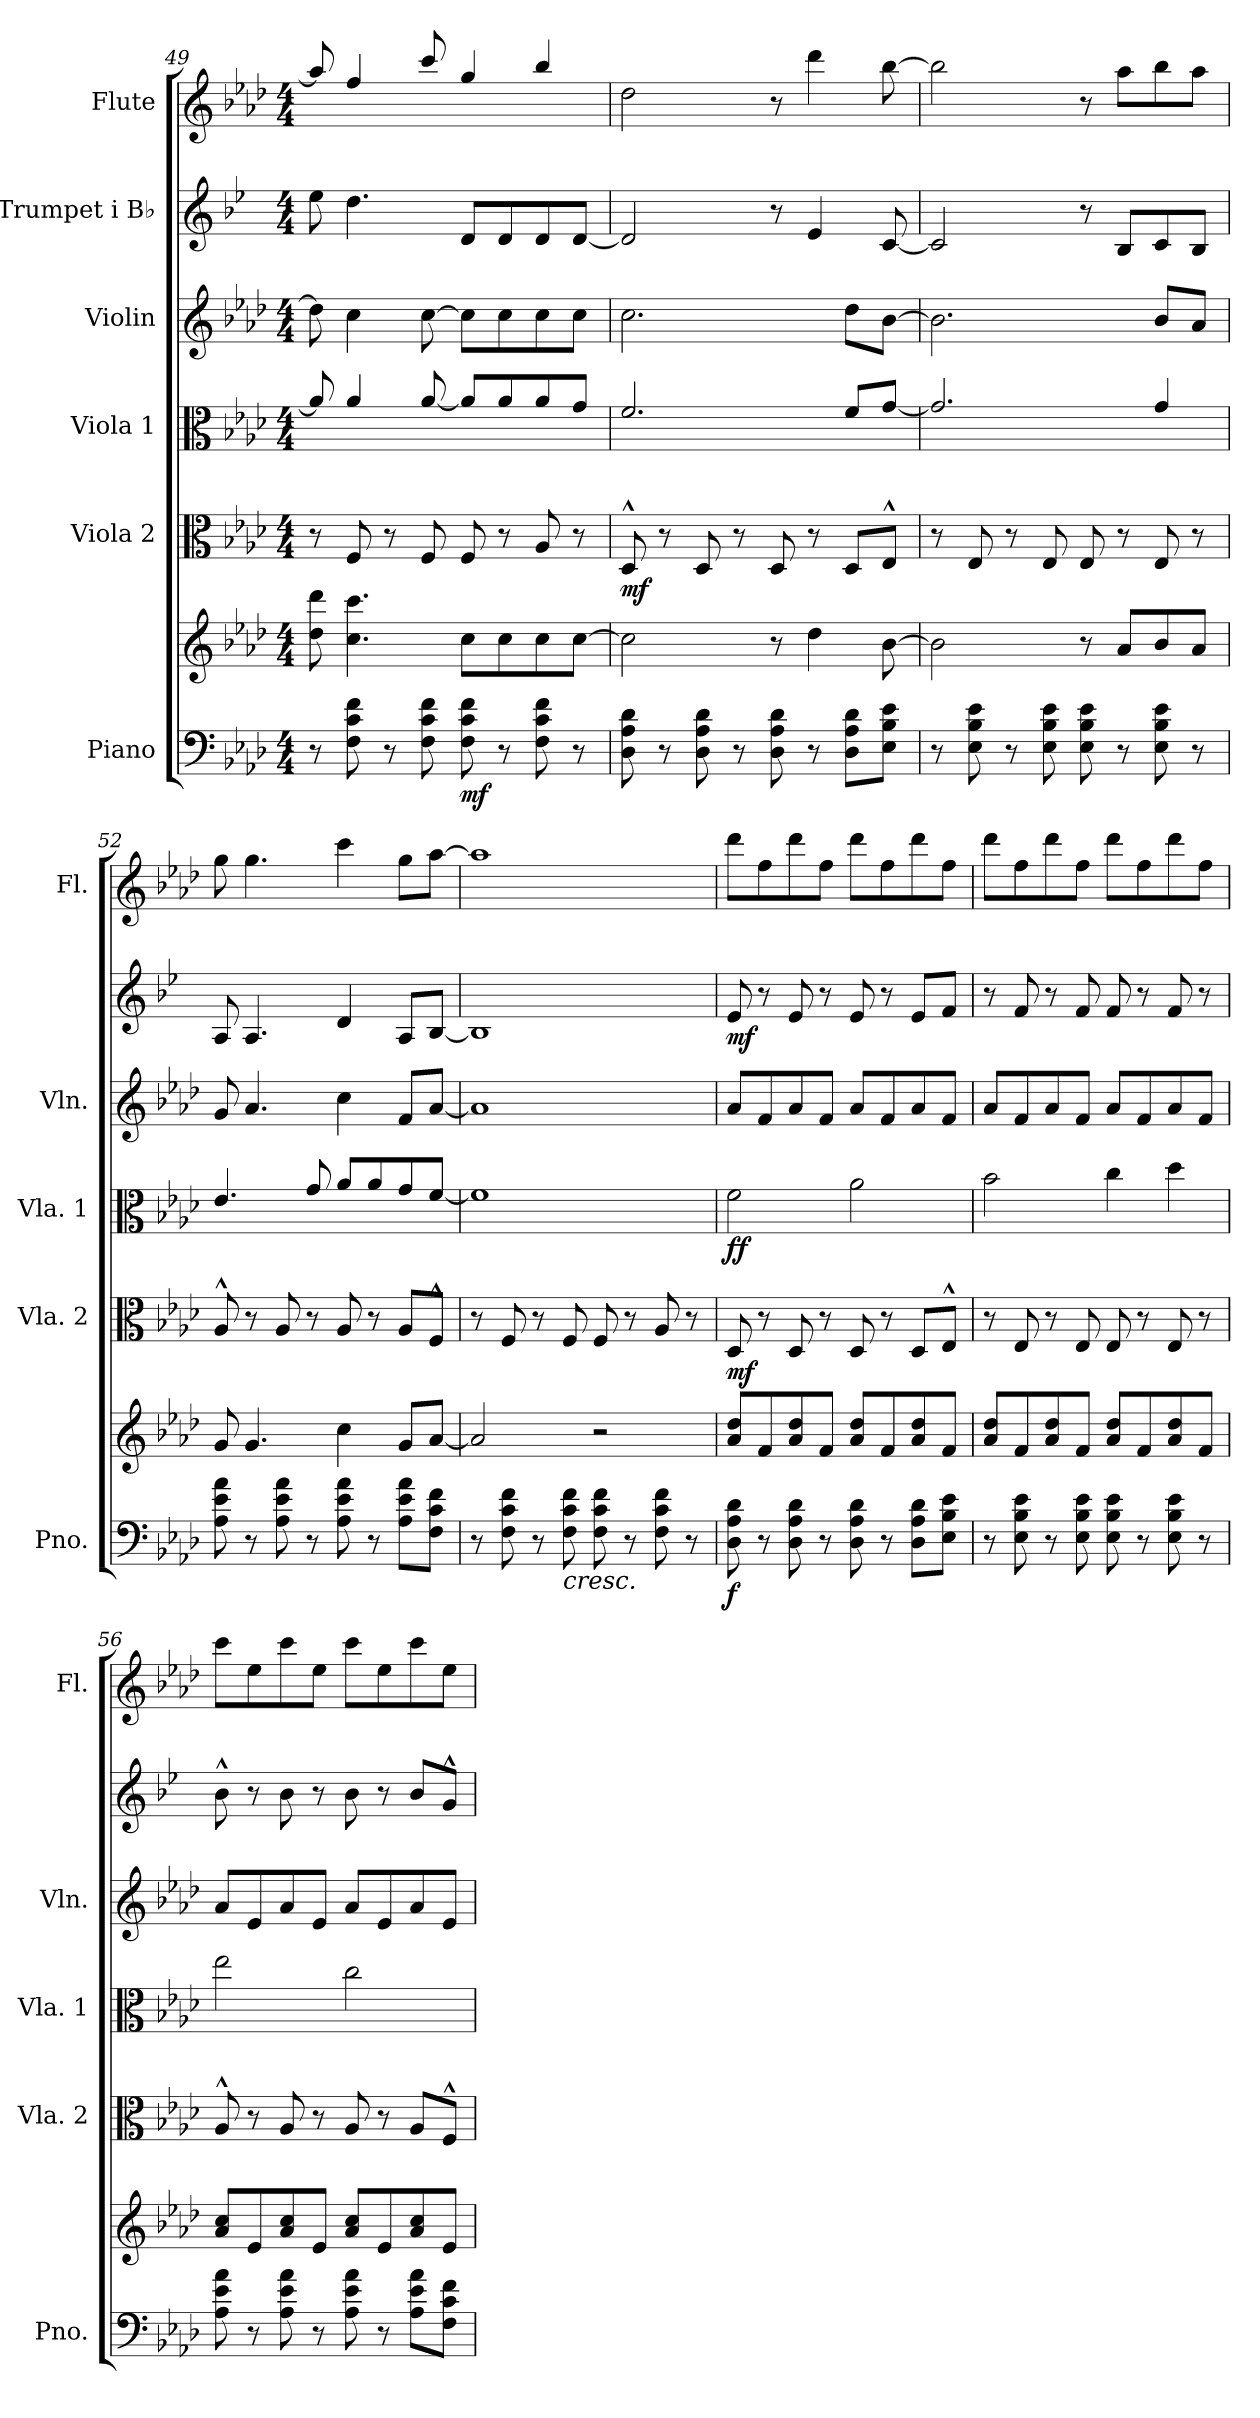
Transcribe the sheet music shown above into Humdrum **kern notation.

**kern	**kern	**dynam	**kern	**dynam	**kern	**dynam	**kern	**kern	**dynam	**kern
*part6	*part6	*part6	*part5	*part5	*part4	*part4	*part3	*part2	*part2	*part1
*staff7	*staff6	*staff6/7	*staff5	*staff5	*staff4	*staff4	*staff3	*staff2	*staff2	*staff1
*I"Piano	*	*	*I"Viola 2	*	*I"Viola 1	*	*I"Violin	*I"Trumpet i B♭	*	*I"Flute
*I'Pno.	*	*	*I'Vla. 2	*	*I'Vla. 1	*	*I'Vln.	*	*	*I'Fl.
!!LO:PB:g=z
*clefF4	*clefG2	*	*clefC3	*	*clefC3	*	*clefG2	*clefG2	*	*clefG2
*	*	*	*	*	*	*	*	*ITrd1c2	*	*
*k[b-e-a-d-]	*k[b-e-a-d-]	*	*k[b-e-a-d-]	*	*k[b-e-a-d-]	*	*k[b-e-a-d-]	*k[b-e-a-d-]	*	*k[b-e-a-d-]
*M4/4	*M4/4	*	*M4/4	*	*M4/4	*	*M4/4	*M4/4	*	*M4/4
=49	=49	=49	=49	=49	=49	=49	=49	=49	=49	=49
8r	8dd-\ 8ddd-\	.	8r	.	8a-/]	.	8dd-\]	8dd-\	.	8aa-/]
8F\ 8c\ 8f\	4.cc\ 4.ccc\	.	8F/	.	4a-/	.	4cc\	4.cc\	.	4ff/
8r	.	.	8r	.	.	.	.	.	.	.
8F\ 8c\ 8f\	.	.	8F/	.	[8a-/	.	[8cc\	.	.	8ccc/
!	!	!LO:DY:b=2	!	!	!	!	!	!	!	!
8F\ 8c\ 8f\	8cc\L	mf	8F/	.	8a-/L]	.	8cc\L]	8c/L	.	4gg/
8r	8cc\	.	8r	.	8a-/	.	8cc\	8c/	.	.
8F\ 8c\ 8f\	8cc\	.	8A-/	.	8a-/	.	8cc\	8c/	.	4bb-/
8r	[8cc\J	.	8r	.	8g/J	.	8cc\J	[8c/J	.	.
=50	=50	=50	=50	=50	=50	=50	=50	=50	=50	=50
!	!	!	!	!LO:DY:b	!	!	!	!	!	!
8D-\ 8A-\ 8d-\	2cc\]	.	8D-^^/	mf	2.f/	.	2.cc\	2c/]	.	2dd-\
8r	.	.	8r	.	.	.	.	.	.	.
8D-\ 8A-\ 8d-\	.	.	8D-/	.	.	.	.	.	.	.
8r	.	.	8r	.	.	.	.	.	.	.
8D-\ 8A-\ 8d-\	8r	.	8D-/	.	.	.	.	8r	.	8r
8r	4dd-\	.	8r	.	.	.	.	4d-/	.	4ddd-\
8D-\ 8A-\ 8d-\L	.	.	8D-/L	.	8f/L	.	8dd-\L	.	.	.
8E-\ 8B-\ 8e-\J	[8b-\	.	8E-^^/J	.	[8g/J	.	[8b-\J	[8B-/	.	[8bb-\
=51	=51	=51	=51	=51	=51	=51	=51	=51	=51	=51
8r	2b-\]	.	8r	.	2.g/]	.	2.b-\]	2B-/]	.	2bb-\]
8E-\ 8B-\ 8e-\	.	.	8E-/	.	.	.	.	.	.	.
8r	.	.	8r	.	.	.	.	.	.	.
8E-\ 8B-\ 8e-\	.	.	8E-/	.	.	.	.	.	.	.
8E-\ 8B-\ 8e-\	8r	.	8E-/	.	.	.	.	8r	.	8r
8r	8a-/L	.	8r	.	.	.	.	8A-/L	.	8aa-\L
8E-\ 8B-\ 8e-\	8b-/	.	8E-/	.	4g/	.	8b-/L	8B-/	.	8bb-\
8r	8a-/J	.	8r	.	.	.	8a-/J	8A-/J	.	8aa-\J
=52	=52	=52	=52	=52	=52	=52	=52	=52	=52	=52
8A-\ 8e-\ 8a-\	8g/	.	8A-^^/	.	4.e-/	.	8g/	8G/	.	8gg\
8r	4.g/	.	8r	.	.	.	4.a-/	4.G/	.	4.gg\
8A-\ 8e-\ 8a-\	.	.	8A-/	.	.	.	.	.	.	.
8r	.	.	8r	.	8g/	.	.	.	.	.
8A-\ 8e-\ 8a-\	4cc\	.	8A-/	.	8a-/L	.	4cc\	4c/	.	4ccc\
8r	.	.	8r	.	8a-/	.	.	.	.	.
8A-\ 8e-\ 8a-\L	8g/L	.	8A-/L	.	8g/	.	8f/L	8G/L	.	8gg\L
8F\ 8c\ 8f\J	[8a-/J	.	8F^^/J	.	[8f/J	.	[8a-/J	[8A-/J	.	[8aa-\J
=53	=53	=53	=53	=53	=53	=53	=53	=53	=53	=53
8r	2a-/]	.	8r	.	1f]	.	1a-]	1A-]	.	1aa-]
8F\ 8c\ 8f\	.	.	8F/	.	.	.	.	.	.	.
8r	.	.	8r	.	.	.	.	.	.	.
!LO:TX:b:i:t=cresc.	!	!	!	!	!	!	!	!	!	!
8F\ 8c\ 8f\	.	.	8F/	.	.	.	.	.	.	.
8F\ 8c\ 8f\	2r	.	8F/	.	.	.	.	.	.	.
8r	.	.	8r	.	.	.	.	.	.	.
8F\ 8c\ 8f\	.	.	8A-/	.	.	.	.	.	.	.
8r	.	.	8r	.	.	.	.	.	.	.
=54	=54	=54	=54	=54	=54	=54	=54	=54	=54	=54
!	!	!LO:DY:b=2	!	!LO:DY:b	!	!LO:DY:b	!	!	!LO:DY:b	!
8D-\ 8A-\ 8d-\	8a-/ 8dd-/L	f	8D-/	mf	2f\	ff	8a-/L	8d-/	mf	8ddd-\L
8r	8f/	.	8r	.	.	.	8f/	8r	.	8ff\
8D-\ 8A-\ 8d-\	8a-/ 8dd-/	.	8D-/	.	.	.	8a-/	8d-/	.	8ddd-\
8r	8f/J	.	8r	.	.	.	8f/J	8r	.	8ff\J
8D-\ 8A-\ 8d-\	8a-/ 8dd-/L	.	8D-/	.	2a-\	.	8a-/L	8d-/	.	8ddd-\L
8r	8f/	.	8r	.	.	.	8f/	8r	.	8ff\
8D-\ 8A-\ 8d-\L	8a-/ 8dd-/	.	8D-/L	.	.	.	8a-/	8d-/L	.	8ddd-\
8E-\ 8B-\ 8e-\J	8f/J	.	8E-^^/J	.	.	.	8f/J	8e-/J	.	8ff\J
!!LO:LB:g=z
=55	=55	=55	=55	=55	=55	=55	=55	=55	=55	=55
8r	8a-/ 8dd-/L	.	8r	.	2b-\	.	8a-/L	8r	.	8ddd-\L
8E-\ 8B-\ 8e-\	8f/	.	8E-/	.	.	.	8f/	8e-/	.	8ff\
8r	8a-/ 8dd-/	.	8r	.	.	.	8a-/	8r	.	8ddd-\
8E-\ 8B-\ 8e-\	8f/J	.	8E-/	.	.	.	8f/J	8e-/	.	8ff\J
8E-\ 8B-\ 8e-\	8a-/ 8dd-/L	.	8E-/	.	4cc\	.	8a-/L	8e-/	.	8ddd-\L
8r	8f/	.	8r	.	.	.	8f/	8r	.	8ff\
8E-\ 8B-\ 8e-\	8a-/ 8dd-/	.	8E-/	.	4dd-\	.	8a-/	8e-/	.	8ddd-\
8r	8f/J	.	8r	.	.	.	8f/J	8r	.	8ff\J
=56	=56	=56	=56	=56	=56	=56	=56	=56	=56	=56
8A-\ 8e-\ 8a-\	8a-/ 8cc/L	.	8A-^^/	.	2ee-\	.	8a-/L	8a-^^\	.	8ccc\L
8r	8e-/	.	8r	.	.	.	8e-/	8r	.	8ee-\
8A-\ 8e-\ 8a-\	8a-/ 8cc/	.	8A-/	.	.	.	8a-/	8a-\	.	8ccc\
8r	8e-/J	.	8r	.	.	.	8e-/J	8r	.	8ee-\J
8A-\ 8e-\ 8a-\	8a-/ 8cc/L	.	8A-/	.	2cc\	.	8a-/L	8a-\	.	8ccc\L
8r	8e-/	.	8r	.	.	.	8e-/	8r	.	8ee-\
8A-\ 8e-\ 8a-\L	8a-/ 8cc/	.	8A-/L	.	.	.	8a-/	8a-/L	.	8ccc\
8F\ 8c\ 8f\J	8e-/J	.	8F^^/J	.	.	.	8e-/J	8f^^/J	.	8ee-\J
=	=	=	=	=	=	=	=	=	=	=
*-	*-	*-	*-	*-	*-	*-	*-	*-	*-	*-
